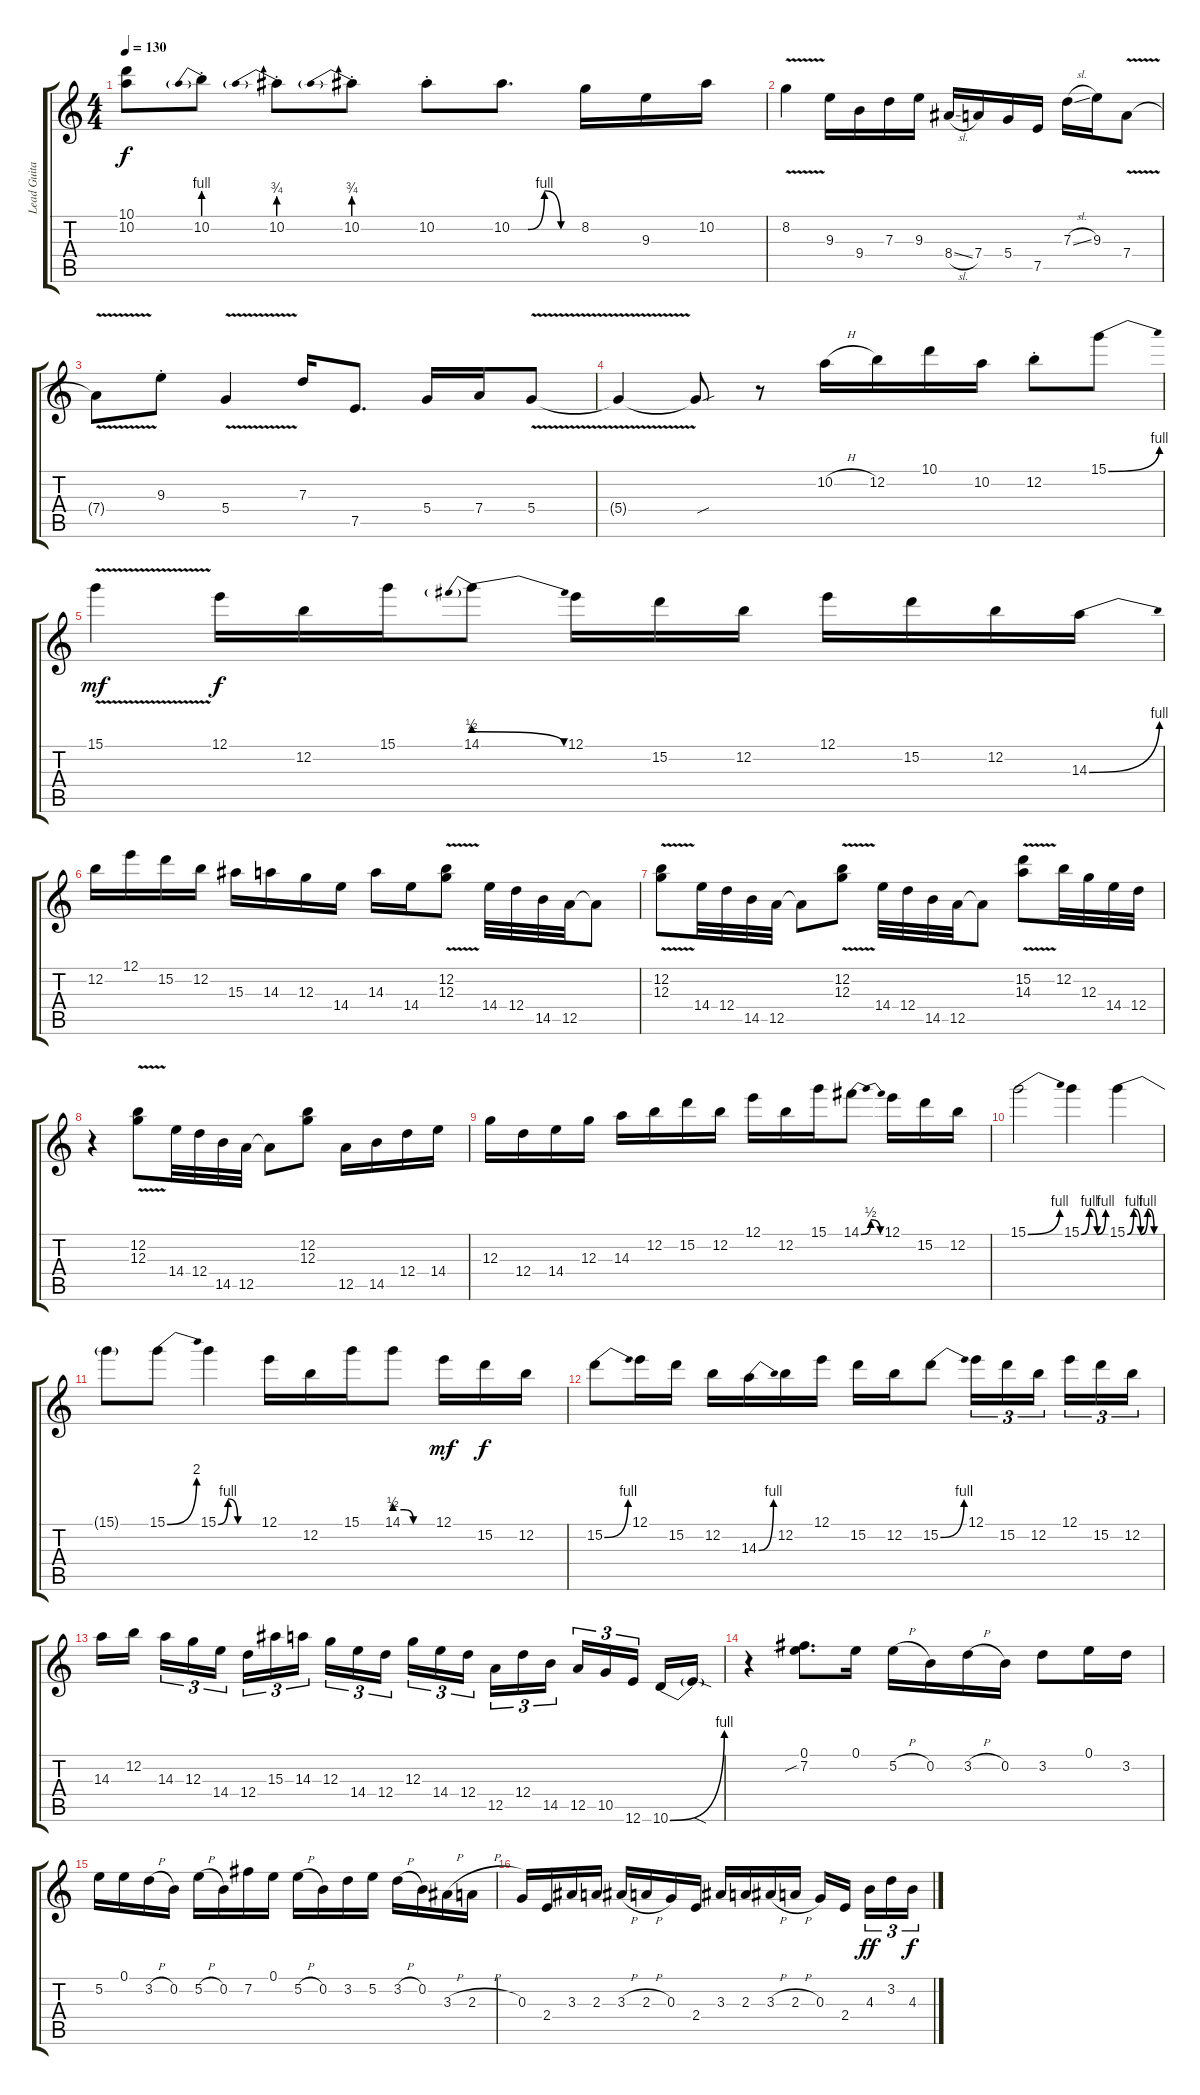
\track ("Lead Guitar" "Lead Guita") {instrument distortionguitar}
\staff {score tabs}
\tuning (E4 B3 G3 D3 A2 E2) {hide}
\ts (4 4)
\tempo 130
\clef g2
\ks c
(10.1{t} 10.2{t}).8{dy f} 10.2{be (prebend 0 4 60 4) st}.8 10.2{be (prebend 0 3 60 3) st}.8 10.2{be (prebend 0 3 60 3) st}.8 10.2{st}.8 10.2{be (custom 0 0 15 0 30 4 45 0 60 0)}.8{d} 8.2.16 9.3.16 10.2.16 |
8.2{v}.4 9.3.16 9.4.16 7.3.16 9.3.16 8.4{sl}.16 7.4.16 5.4.16 7.5.16 7.3{sl}.16 9.3.16 7.4{v}.8 |
7.4{t}.8 9.3{st}.8 5.4{v}.4 7.3.16 7.5.8{d} 5.4.16 7.4.16 5.4{v}.8 |
5.4{t}.4 5.4{sou t}.8 r.8 10.2{h}.16 12.2.16 10.1.16 10.2.16 12.2{st}.8 15.1{be (bend 0 0 60 4)}.8 |
15.1{v}.4{dy mf} 12.1.16{dy f} 12.2.16 15.1.16 14.1{be (prebendrelease 0 2 60 0)}.8 12.1.16 15.2.16 12.2.16 12.1.16 15.2.16 12.2.16 14.3{be (bend 0 0 60 4)}.16 |
12.2.16 12.1.16 15.2.16 12.2.16 15.3.16 14.3.16 12.3.16 14.4.16 14.3.16 14.4.16 (12.2{v} 12.3).8 14.4.32 12.4.32 14.5.32 12.5.32 12.5{t}.8 |
(12.2{v} 12.3).8 14.4.32 12.4.32 14.5.32 12.5.32 12.5{t}.8 (12.2{v} 12.3).8 14.4.32 12.4.32 14.5.32 12.5.32 12.5{t}.8 (15.2{v} 14.3).8 12.2.32 12.3.32 14.4.32 12.4.32 |
r.4 (12.2{v} 12.3).8 14.4.32 12.4.32 14.5.32 12.5.32 12.5{t}.8 (12.2 12.3).8 12.5.16 14.5.16 12.4.16 14.4.16 |
12.3.16 12.4.16 14.4.16 12.3.16 14.3.16 12.2.16 15.2.16 12.2.16 12.1.16 12.2.16 15.1.16 14.1{be (bendrelease 0 0 30 2 30 2 60 0)}.8 12.1.16 15.2.16 12.2.16 |
15.1{be (bend 0 0 60 4)}.2 15.1{be (custom 0 0 20 4 39 0 60 4)}.4 15.1{be (custom 0 0 12 4 25 0 38 4 50 0 60 0)}.4 |
15.1{t}.8 15.1{be (bend 0 0 60 8)}.8 15.1{be (custom 0 0 15 4 30 0 60 0)}.4 12.1.16 12.2.16 15.1.16 14.1{be (custom 0 2 15 2 30 0 60 0)}.8 12.1.16{dy mf} 15.2.16{dy f} 12.2.16 |
15.2{be (bend 0 0 60 4)}.8 12.1.16 15.2.16 12.2.16 14.3{be (bend 0 0 60 4)}.16 12.2.16 12.1.16 15.2.16 12.2.16 15.2{be (bend 0 0 60 4)}.8 12.1.16{tu (3 2)} 15.2.16{tu (3 2)} 12.2.16{tu (3 2) beam splitsecondary} 12.1.16{tu (3 2)} 15.2.16{tu (3 2)} 12.2.16{tu (3 2)} |
14.3.16 12.2.16{beam splitsecondary} 14.3.16{tu (3 2)} 12.3.16{tu (3 2)} 14.4.16{tu (3 2)} 12.4.16{tu (3 2)} 15.3.16{tu (3 2)} 14.3.16{tu (3 2) beam splitsecondary} 12.3.16{tu (3 2)} 14.4.16{tu (3 2)} 12.4.16{tu (3 2)} 12.3.16{tu (3 2)} 14.4.16{tu (3 2)} 12.4.16{tu (3 2) beam splitsecondary} 12.5.16{tu (3 2)} 12.4.16{tu (3 2)} 14.5.16{tu (3 2)} 12.5.16{tu (3 2)} 10.5.16{tu (3 2)} 12.6.16{tu (3 2) beam splitsecondary} 10.6{be (bend 0 0 60 4)}.16 10.6{sod t}.16 |
r.4 (0.1 7.2{sib}).8{d} 0.1.16 5.2{h}.16 0.2.16 3.2{h}.16 0.2.16 3.2.8 0.1.16 3.2.16 |
5.2.16 0.1.16 3.2{h}.16 0.2.16 5.2{h}.16 0.2.16 7.2.16 0.1.16 5.2{h}.16 0.2.16 3.2.16 5.2.16 3.2{h}.16 0.2.16 3.3{h}.16 2.3{h}.16 |
0.3.16 2.4.16 3.3.16 2.3.16 3.3{h}.16 2.3{h}.16 0.3.16 2.4.16 3.3.16 2.3.16 3.3{h}.16 2.3{h}.16 0.3.16 2.4.16{beam splitsecondary} 4.3.16{tu (3 2) dy ff} 3.2.16{tu (3 2)} 4.3.16{tu (3 2) dy f}
